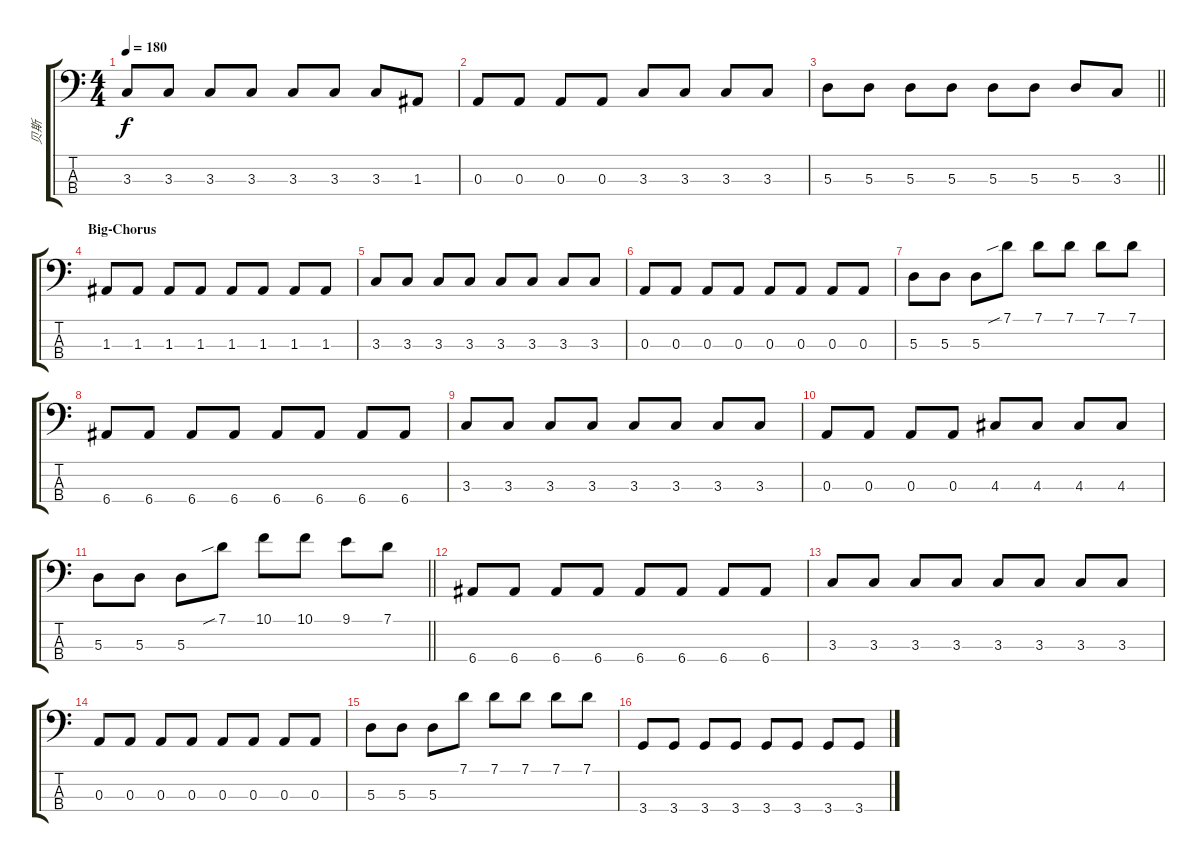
\track ("贝斯" "贝斯") {instrument electricbassfinger}
\staff {score tabs}
\tuning (G2 D2 A1 E1) {hide}
\ts (4 4)
\tempo 180
\clef f4
\ks c
3.3.8{dy f} 3.3.8 3.3.8 3.3.8 3.3.8 3.3.8 3.3.8 1.3.8 |
0.3.8 0.3.8 0.3.8 0.3.8 3.3.8 3.3.8 3.3.8 3.3.8 |
\barLineRight lightlight
5.3.8 5.3.8 5.3.8 5.3.8 5.3.8 5.3.8 5.3.8 3.3.8 |
\section ("" "Big-Chorus")
1.3.8 1.3.8 1.3.8 1.3.8 1.3.8 1.3.8 1.3.8 1.3.8 |
3.3.8 3.3.8 3.3.8 3.3.8 3.3.8 3.3.8 3.3.8 3.3.8 |
0.3.8 0.3.8 0.3.8 0.3.8 0.3.8 0.3.8 0.3.8 0.3.8 |
5.3.8 5.3.8 5.3.8 7.1{sib}.8 7.1.8 7.1.8 7.1.8 7.1.8 |
6.4.8 6.4.8 6.4.8 6.4.8 6.4.8 6.4.8 6.4.8 6.4.8 |
3.3.8 3.3.8 3.3.8 3.3.8 3.3.8 3.3.8 3.3.8 3.3.8 |
0.3.8 0.3.8 0.3.8 0.3.8 4.3.8 4.3.8 4.3.8 4.3.8 |
\barLineRight lightlight
5.3.8 5.3.8 5.3.8 7.1{sib}.8 10.1.8 10.1.8 9.1.8 7.1.8 |
6.4.8 6.4.8 6.4.8 6.4.8 6.4.8 6.4.8 6.4.8 6.4.8 |
3.3.8 3.3.8 3.3.8 3.3.8 3.3.8 3.3.8 3.3.8 3.3.8 |
0.3.8 0.3.8 0.3.8 0.3.8 0.3.8 0.3.8 0.3.8 0.3.8 |
5.3.8 5.3.8 5.3.8 7.1.8 7.1.8 7.1.8 7.1.8 7.1.8 |
3.4.8 3.4.8 3.4.8 3.4.8 3.4.8 3.4.8 3.4.8 3.4.8
